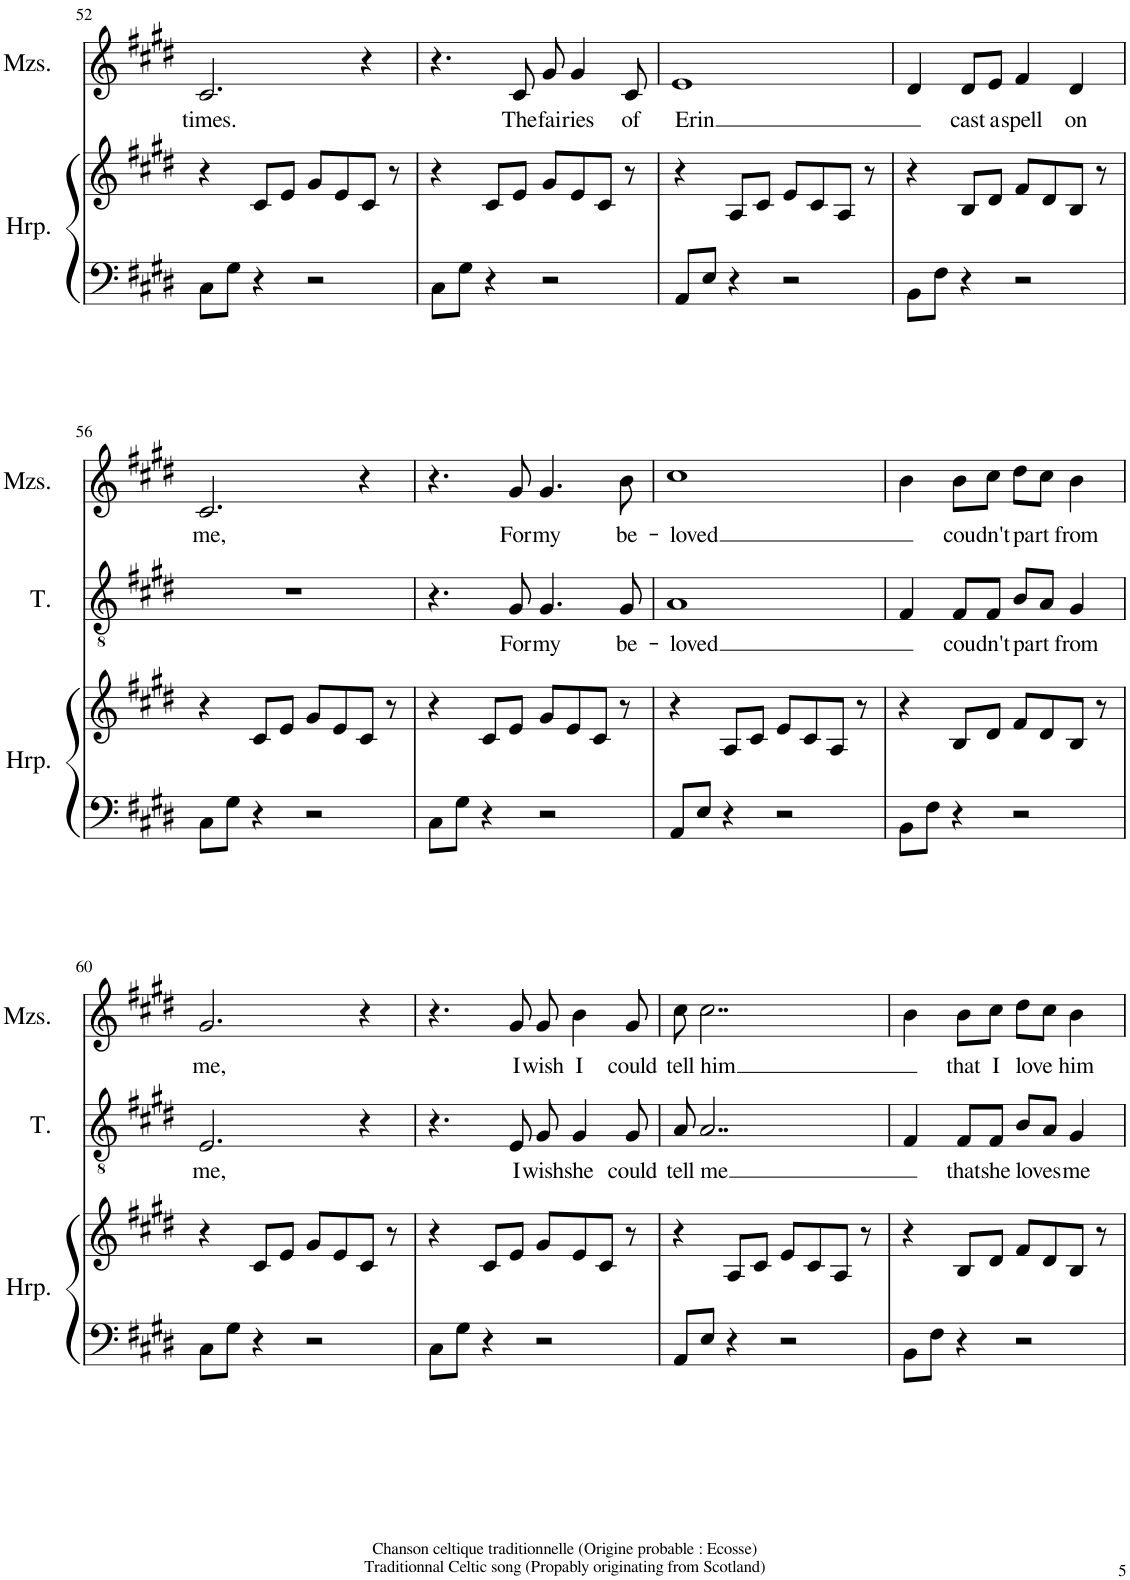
**kern	**kern	**kern	**text	**kern	**text
*part3	*part3	*part2	*part2	*part1	*part1
*staff4	*staff3	*staff2	*staff2	*staff1	*staff1
*I"Harp	*	*I"Tenor	*	*I"Mezzosoprano	*
*I'Hrp.	*	*I'T.	*	*I'Mzs.	*
!!LO:PB:g=z
*clefF4	*clefG2	*clefGv2	*	*clefG2	*
*k[f#c#g#d#]	*k[f#c#g#d#]	*k[f#c#g#d#]	*	*k[f#c#g#d#]	*
*M4/4	*M4/4	*M4/4	*	*M4/4	*
=52	=52	=52	=52	=52	=52
!	!	!	!	!	!LO:LY:b
8C#\L	4r	1r	.	2.c#/	times.
8G#\J	.	.	.	.	.
4r	8c#/L	.	.	.	.
.	8e/J	.	.	.	.
2r	8g#/L	.	.	.	.
.	8e/	.	.	.	.
.	8c#/J	.	.	4r	.
.	8r	.	.	.	.
=53	=53	=53	=53	=53	=53
8C#\L	4r	1r	.	4.r	.
8G#\J	.	.	.	.	.
4r	8c#/L	.	.	.	.
!	!	!	!	!	!LO:LY:b
.	8e/J	.	.	8c#/	The
!	!	!	!	!	!LO:LY:b
2r	8g#/L	.	.	8g#/	fai-
!	!	!	!	!	!LO:LY:b
.	8e/	.	.	4g#/	-ries
.	8c#/J	.	.	.	.
!	!	!	!	!	!LO:LY:b
.	8r	.	.	8c#/	of
=54	=54	=54	=54	=54	=54
!	!	!	!	!	!LO:LY:b
8AA/L	4r	1r	.	1e	Erin-
8E/J	.	.	.	.	.
4r	8A/L	.	.	.	.
.	8c#/J	.	.	.	.
2r	8e/L	.	.	.	.
.	8c#/	.	.	.	.
.	8A/J	.	.	.	.
.	8r	.	.	.	.
=55	=55	=55	=55	=55	=55
8BB\L	4r	1r	.	4d#/	.
8F#\J	.	.	.	.	.
!	!	!	!	!	!LO:LY:b
4r	8B/L	.	.	8d#/L	-cast
!	!	!	!	!	!LO:LY:b
.	8d#/J	.	.	8e/J	a
!	!	!	!	!	!LO:LY:b
2r	8f#/L	.	.	4f#/	spell
.	8d#/	.	.	.	.
!	!	!	!	!	!LO:LY:b
.	8B/J	.	.	4d#/	on
.	8r	.	.	.	.
!!LO:LB:g=z
=56	=56	=56	=56	=56	=56
!	!	!	!	!	!LO:LY:b
8C#\L	4r	1r	.	2.c#/	me,
8G#\J	.	.	.	.	.
4r	8c#/L	.	.	.	.
.	8e/J	.	.	.	.
2r	8g#/L	.	.	.	.
.	8e/	.	.	.	.
.	8c#/J	.	.	4r	.
.	8r	.	.	.	.
=57	=57	=57	=57	=57	=57
8C#\L	4r	4.r	.	4.r	.
8G#\J	.	.	.	.	.
4r	8c#/L	.	.	.	.
!	!	!	!LO:LY:b	!	!LO:LY:b
.	8e/J	8G#/	For	8g#/	For
!	!	!	!LO:LY:b	!	!LO:LY:b
2r	8g#/L	4.G#/	my	4.g#/	my
.	8e/	.	.	.	.
.	8c#/J	.	.	.	.
!	!	!	!LO:LY:b	!	!LO:LY:b
.	8r	8G#/	be-	8b\	be-
=58	=58	=58	=58	=58	=58
!	!	!	!LO:LY:b	!	!LO:LY:b
8AA/L	4r	1A	-loved	1cc#	-loved
8E/J	.	.	.	.	.
4r	8A/L	.	.	.	.
.	8c#/J	.	.	.	.
2r	8e/L	.	.	.	.
.	8c#/	.	.	.	.
.	8A/J	.	.	.	.
.	8r	.	.	.	.
=59	=59	=59	=59	=59	=59
8BB\L	4r	4F#/	.	4b\	.
8F#\J	.	.	.	.	.
!	!	!	!LO:LY:b	!	!LO:LY:b
4r	8B/L	8F#/L	cou-	8b\L	cou-
!	!	!	!LO:LY:b	!	!LO:LY:b
.	8d#/J	8F#/J	-dn't	8cc#\J	-dn't
!	!	!	!LO:LY:b	!	!LO:LY:b
2r	8f#/L	8B/L	part	8dd#\L	part
.	8d#/	8A/J	.	8cc#\J	.
!	!	!	!LO:LY:b	!	!LO:LY:b
.	8B/J	4G#/	from	4b\	from
.	8r	.	.	.	.
!!LO:LB:g=z
=60	=60	=60	=60	=60	=60
!	!	!	!LO:LY:b	!	!LO:LY:b
8C#\L	4r	2.E/	me,	2.g#/	me,
8G#\J	.	.	.	.	.
4r	8c#/L	.	.	.	.
.	8e/J	.	.	.	.
2r	8g#/L	.	.	.	.
.	8e/	.	.	.	.
.	8c#/J	4r	.	4r	.
.	8r	.	.	.	.
=61	=61	=61	=61	=61	=61
8C#\L	4r	4.r	.	4.r	.
8G#\J	.	.	.	.	.
4r	8c#/L	.	.	.	.
!	!	!	!LO:LY:b	!	!LO:LY:b
.	8e/J	8E/	I	8g#/	I
!	!	!	!LO:LY:b	!	!LO:LY:b
2r	8g#/L	8G#/	wish	8g#/	wish
!	!	!	!LO:LY:b	!	!LO:LY:b
.	8e/	4G#/	she	4b\	I
.	8c#/J	.	.	.	.
!	!	!	!LO:LY:b	!	!LO:LY:b
.	8r	8G#/	could	8g#/	could
=62	=62	=62	=62	=62	=62
!	!	!	!LO:LY:b	!	!LO:LY:b
8AA/L	4r	8A/	tell	8cc#\	tell
!	!	!	!LO:LY:b	!	!LO:LY:b
8E/J	.	2..A/	me	2..cc#\	him
4r	8A/L	.	.	.	.
.	8c#/J	.	.	.	.
2r	8e/L	.	.	.	.
.	8c#/	.	.	.	.
.	8A/J	.	.	.	.
.	8r	.	.	.	.
=63	=63	=63	=63	=63	=63
8BB\L	4r	4F#/	.	4b\	.
8F#\J	.	.	.	.	.
!	!	!	!LO:LY:b	!	!LO:LY:b
4r	8B/L	8F#/L	that	8b\L	that
!	!	!	!LO:LY:b	!	!LO:LY:b
.	8d#/J	8F#/J	she	8cc#\J	I
!	!	!	!LO:LY:b	!	!LO:LY:b
2r	8f#/L	8B/L	loves	8dd#\L	love
.	8d#/	8A/J	.	8cc#\J	.
!	!	!	!LO:LY:b	!	!LO:LY:b
.	8B/J	4G#/	me	4b\	him
.	8r	.	.	.	.
=	=	=	=	=	=
*-	*-	*-	*-	*-	*-
